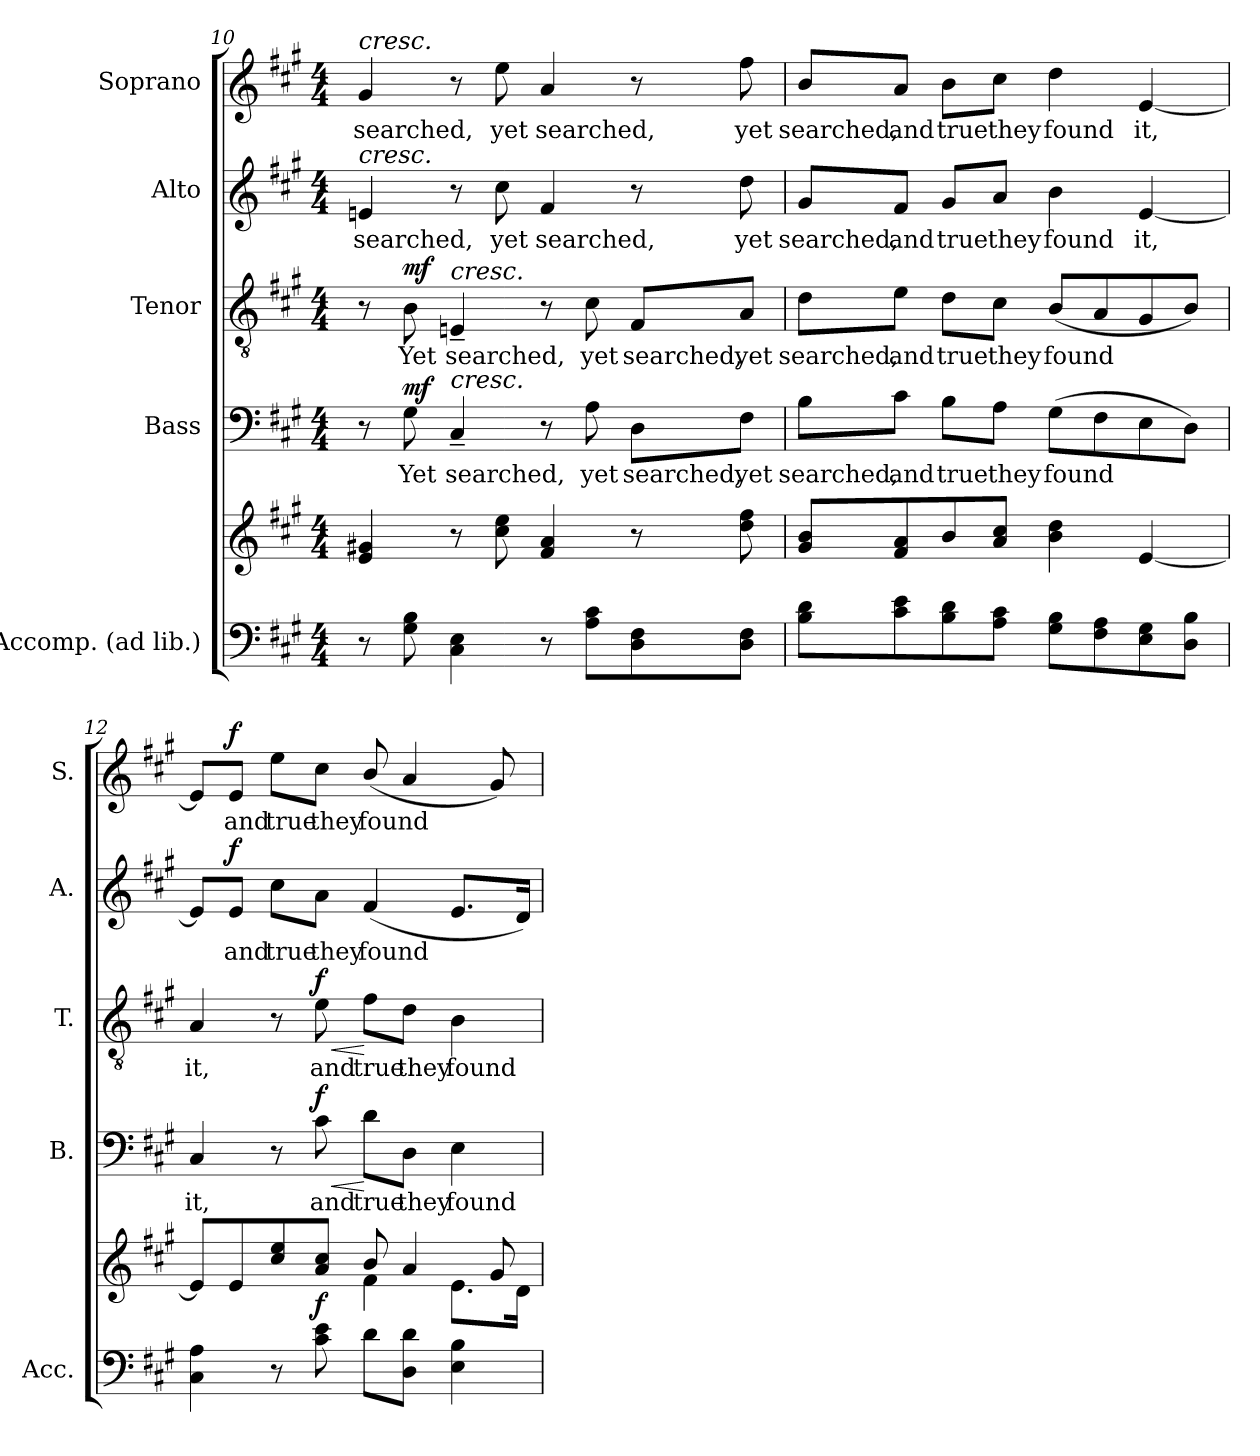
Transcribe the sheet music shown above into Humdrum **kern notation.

**kern	**kern	**dynam	**kern	**text	**dynam	**kern	**text	**dynam	**kern	**text	**dynam	**kern	**text	**dynam
*part5	*part5	*part5	*part4	*part4	*part4	*part3	*part3	*part3	*part2	*part2	*part2	*part1	*part1	*part1
*staff6	*staff5	*staff5/6	*staff4	*staff4	*staff4	*staff3	*staff3	*staff3	*staff2	*staff2	*staff2	*staff1	*staff1	*staff1
*I"Accomp. (ad lib.)	*	*	*I"Bass	*	*	*I"Tenor	*	*	*I"Alto	*	*	*I"Soprano	*	*
*I'Acc.	*	*	*I'B.	*	*	*I'T.	*	*	*I'A.	*	*	*I'S.	*	*
*clefF4	*clefG2	*	*clefF4	*	*	*clefGv2	*	*	*clefG2	*	*	*clefG2	*	*
*	*	*	*	*	*	*ITrd7c12	*	*	*	*	*	*	*	*
*k[f#c#g#]	*k[f#c#g#]	*	*k[f#c#g#]	*	*	*k[f#c#g#]	*	*	*k[f#c#g#]	*	*	*k[f#c#g#]	*	*
*A:	*A:	*	*A:	*	*	*A:	*	*	*A:	*	*	*A:	*	*
*M4/4	*M4/4	*	*M4/4	*	*	*M4/4	*	*	*M4/4	*	*	*M4/4	*	*
=10	=10	=10	=10	=10	=10	=10	=10	=10	=10	=10	=10	=10	=10	=10
*^	*^	*	*	*	*	*	*	*	*	*	*	*	*	*
!	!	!	!	!	!	!	!	!	!	!	!	!LO:LY:b:color=#000000	!	!	!	!
!	!	!	!	!	!	!	!	!	!	!	!	!	!	!LO:TX:a:i:t=cresc.	!	!
!	!	!	!	!	!	!	!	!	!	!	!LO:TX:a:i:t=cresc.	!	!	!	!	!
!	!	!	!	!	!	!	!	!	!	!	!	!	!	!	!LO:LY:b:color=#000000	!
8ryy	8r	4ei/ 4g#Xi	4ryy	.	8r	.	.	8r	.	.	4eni/	searched,	.	4g#i/	searched,	.
!	!	!	!	!	!	!LO:LY:b:color=#000000	!	!	!	!	!	!	!	!	!	!
!	!	!	!	!	!	!	!	!	!LO:LY:b:color=#000000	!	!	!	!	!	!	!
8G#i\ 8Bi	4.ryy	.	.	.	8G#i\	Yet	mf	8BBi\	Yet	mf	.	.	.	.	.	.
!	!	!	!	!	!	!LO:LY:b:color=#000000	!	!	!	!	!	!	!	!	!	!
!	!	!	!	!	!	!	!	!LO:TX:a:i:t=cresc.	!	!	!	!	!	!	!	!
!	!	!	!	!	!LO:TX:a:i:t=cresc.	!	!	!	!	!	!	!	!	!	!	!
!	!	!	!	!	!	!	!	!	!LO:LY:b:color=#000000	!	!	!	!	!	!	!
4C#i\ 4Ei	.	8r	8ryy	.	4C#~i/	searched,	.	4EEn~i/	searched,	.	8r	.	.	8r	.	.
!	!	!	!	!	!	!	!	!	!	!	!	!LO:LY:b:color=#000000	!	!	!	!
!	!	!	!	!	!	!	!	!	!	!	!	!	!	!	!LO:LY:b:color=#000000	!
.	.	8cc#i\ 8eei	4.ryy	.	.	.	.	.	.	.	8cc#i\	yet	.	8eei\	yet	.
!	!	!	!	!	!	!	!	!	!	!	!	!LO:LY:b:color=#000000	!	!	!	!
!	!	!	!	!	!	!	!	!	!	!	!	!	!	!	!LO:LY:b:color=#000000	!
8r	8ryy	4f#i/ 4ai	.	.	8r	.	.	8r	.	.	4f#i/	searched,	.	4ai/	searched,	.
!	!	!	!	!	!	!LO:LY:b:color=#000000	!	!	!	!	!	!	!	!	!	!
!	!	!	!	!	!	!	!	!	!LO:LY:b:color=#000000	!	!	!	!	!	!	!
8Ai\ 8c#iL	4.ryy	.	.	.	8Ai\	yet	.	8C#i\	yet	.	.	.	.	.	.	.
!	!	!	!	!	!	!LO:LY:b:color=#000000	!	!	!	!	!	!	!	!	!	!
!	!	!	!	!	!	!	!	!	!LO:LY:b:color=#000000	!	!	!	!	!	!	!
8Di\ 8F#i	.	8r	8ryy	.	8Di\L	searched,	.	8FF#i/L	searched,	.	8r	.	.	8r	.	.
!	!	!	!	!	!	!LO:LY:b:color=#000000	!	!	!	!	!	!	!	!	!	!
!	!	!	!	!	!	!	!	!	!LO:LY:b:color=#000000	!	!	!	!	!	!	!
!	!	!	!	!	!	!	!	!	!	!	!	!LO:LY:b:color=#000000	!	!	!	!
!	!	!	!	!	!	!	!	!	!	!	!	!	!	!	!LO:LY:b:color=#000000	!
8Di\ 8F#iJ	.	8ddi\ 8ff#i	8ryy	.	8F#i\J	yet	.	8AAi/J	yet	.	8ddi\	yet	.	8ff#i\	yet	.
*v	*v	*	*	*	*	*	*	*	*	*	*	*	*	*	*	*
*	*v	*v	*	*	*	*	*	*	*	*	*	*	*	*	*
=11	=11	=11	=11	=11	=11	=11	=11	=11	=11	=11	=11	=11	=11	=11
*	*^	*	*	*	*	*	*	*	*	*	*	*	*	*
!	!	!	!	!	!LO:LY:b:color=#000000	!	!	!	!	!	!	!	!	!	!
*	*v	*v	*	*	*	*	*	*	*	*	*	*	*	*	*
*	*^	*	*	*	*	*	*	*	*	*	*	*	*	*
!	!	!	!	!	!	!	!	!LO:LY:b:color=#000000	!	!	!	!	!	!	!
*	*v	*v	*	*	*	*	*	*	*	*	*	*	*	*	*
*	*^	*	*	*	*	*	*	*	*	*	*	*	*	*
!	!	!	!	!	!	!	!	!	!	!	!LO:LY:b:color=#000000	!	!	!	!
*	*v	*v	*	*	*	*	*	*	*	*	*	*	*	*	*
*	*^	*	*	*	*	*	*	*	*	*	*	*	*	*
!	!	!	!	!	!	!	!	!	!	!	!	!	!	!LO:LY:b:color=#000000	!
*	*v	*v	*	*	*	*	*	*	*	*	*	*	*	*	*
8Bi\ 8diL	8g#i/ 8biL	.	8Bi\L	searched,	.	8Di\L	searched,	.	8g#i/L	searched,	.	8bi/L	searched,	.
!	!	!	!	!LO:LY:b:color=#000000	!	!	!	!	!	!	!	!	!	!
!	!	!	!	!	!	!	!LO:LY:b:color=#000000	!	!	!	!	!	!	!
!	!	!	!	!	!	!	!	!	!	!LO:LY:b:color=#000000	!	!	!	!
!	!	!	!	!	!	!	!	!	!	!	!	!	!LO:LY:b:color=#000000	!
8c#i\ 8ei	8f#i/ 8ai	.	8c#i\J	and	.	8Ei\J	and	.	8f#i/J	and	.	8ai/J	and	.
!	!	!	!	!LO:LY:b:color=#000000	!	!	!	!	!	!	!	!	!	!
!	!	!	!	!	!	!	!LO:LY:b:color=#000000	!	!	!	!	!	!	!
!	!	!	!	!	!	!	!	!	!	!LO:LY:b:color=#000000	!	!	!	!
!	!	!	!	!	!	!	!	!	!	!	!	!	!LO:LY:b:color=#000000	!
8Bi\ 8di	8bi/	.	8Bi\L	true	.	8Di\L	true	.	8g#i/L	true	.	8bi\L	true	.
!	!	!	!	!LO:LY:b:color=#000000	!	!	!	!	!	!	!	!	!	!
!	!	!	!	!	!	!	!LO:LY:b:color=#000000	!	!	!	!	!	!	!
!	!	!	!	!	!	!	!	!	!	!LO:LY:b:color=#000000	!	!	!	!
!	!	!	!	!	!	!	!	!	!	!	!	!	!LO:LY:b:color=#000000	!
8Ai\ 8c#iJ	8ai/ 8cc#iJ	.	8Ai\J	they	.	8C#i\J	they	.	8ai/J	they	.	8cc#i\J	they	.
!	!	!	!	!LO:LY:b:color=#000000	!	!	!	!	!	!	!	!	!	!
!	!	!	!	!	!	!	!LO:LY:b:color=#000000	!	!	!	!	!	!	!
!	!	!	!	!	!	!	!	!	!	!LO:LY:b:color=#000000	!	!	!	!
!	!	!	!	!	!	!	!	!	!	!	!	!	!LO:LY:b:color=#000000	!
8G#i\ 8BiL	4bi\ 4ddi	.	(8G#i\L	found	.	(8BBi/L	found	.	4bi\	found	.	4ddi\	found	.
8F#i\ 8Ai	.	.	8F#i\	.	.	8AAi/	.	.	.	.	.	.	.	.
!	!	!	!	!	!	!	!	!	!	!LO:LY:b:color=#000000	!	!	!	!
!	!	!	!	!	!	!	!	!	!	!	!	!	!LO:LY:b:color=#000000	!
8Ei\ 8G#i	[4ei/	.	8Ei\	.	.	8GG#i/	.	.	[4ei/	it,	.	[4ei/	it,	.
8Di\ 8BiJ	.	.	8Di\J)	.	.	8BBi/J)	.	.	.	.	.	.	.	.
!!LO:LB:g=z
=12	=12	=12	=12	=12	=12	=12	=12	=12	=12	=12	=12	=12	=12	=12
*	*^	*	*	*	*	*	*	*	*	*	*	*	*	*
!	!	!	!	!	!LO:LY:b:color=#000000	!	!	!	!	!	!	!	!	!	!
!	!	!	!	!	!	!	!	!LO:LY:b:color=#000000	!	!	!	!	!	!	!
4C#i\ 4Ai	8ei/L]	4ryy	.	4C#i/	it,	.	4AAi/	it,	.	8ei/L]	.	.	8ei/L]	.	.
!	!	!	!	!	!	!	!	!	!	!	!LO:LY:b:color=#000000	!	!	!	!
!	!	!	!	!	!	!	!	!	!	!	!	!	!	!LO:LY:b:color=#000000	!
.	8ei/	.	.	.	.	.	.	.	.	8ei/J	and	f	8ei/J	and	f
!	!	!	!	!	!	!	!	!	!	!	!LO:LY:b:color=#000000	!	!	!	!
!	!	!	!	!	!	!	!	!	!	!	!	!	!	!LO:LY:b:color=#000000	!
8r	8cc#i/ 8eei	4ryy	.	8r	.	.	8r	.	.	8cc#i\L	true	.	8eei\L	true	.
!	!	!	!	!	!LO:LY:b:color=#000000	!LO:HP:b	!	!	!	!	!	!	!	!	!
!	!	!	!	!	!	!	!	!LO:LY:b:color=#000000	!LO:HP:b	!	!	!	!	!	!
!	!	!	!	!	!	!	!	!	!	!	!LO:LY:b:color=#000000	!	!	!	!
!	!	!	!	!	!	!	!	!	!	!	!	!	!	!LO:LY:b:color=#000000	!
8c#i\ 8ei	8ai/ 8cc#iJ	.	f	8c#i\	and	< f	8Ei\	and	< f	8ai\J	they	.	8cc#i\J	they	.
!	!	!	!	!	!LO:LY:b:color=#000000	!	!	!	!	!	!	!	!	!	!
!	!	!	!	!	!	!	!	!LO:LY:b:color=#000000	!	!	!	!	!	!	!
!	!	!	!	!	!	!	!	!	!	!	!LO:LY:b:color=#000000	!	!	!	!
!	!	!	!	!	!	!	!	!	!	!	!	!	!	!LO:LY:b:color=#000000	!
8di\L	8bi/	4f#i\	.	8di\L	true	[	8F#i\L	true	[	(4f#i/	found	.	(8bi/	found	.
!	!	!	!	!	!LO:LY:b:color=#000000	!	!	!	!	!	!	!	!	!	!
!	!	!	!	!	!	!	!	!LO:LY:b:color=#000000	!	!	!	!	!	!	!
8Di\ 8diJ	4ai/	.	.	8Di\J	they	.	8Di\J	they	.	.	.	.	4ai/	.	.
!	!	!	!	!	!LO:LY:b:color=#000000	!	!	!	!	!	!	!	!	!	!
!	!	!	!	!	!	!	!	!LO:LY:b:color=#000000	!	!	!	!	!	!	!
4Ei\ 4Bi	.	8.ei\L	.	4Ei\	found	.	4BBi\	found	.	8.ei/L	.	.	.	.	.
.	8g#i/	.	.	.	.	.	.	.	.	.	.	.	8g#i/)	.	.
.	.	16di\Jk	.	.	.	.	.	.	.	16di/Jk)	.	.	.	.	.
*	*v	*v	*	*	*	*	*	*	*	*	*	*	*	*	*
=	=	=	=	=	=	=	=	=	=	=	=	=	=	=
*-	*-	*-	*-	*-	*-	*-	*-	*-	*-	*-	*-	*-	*-	*-
